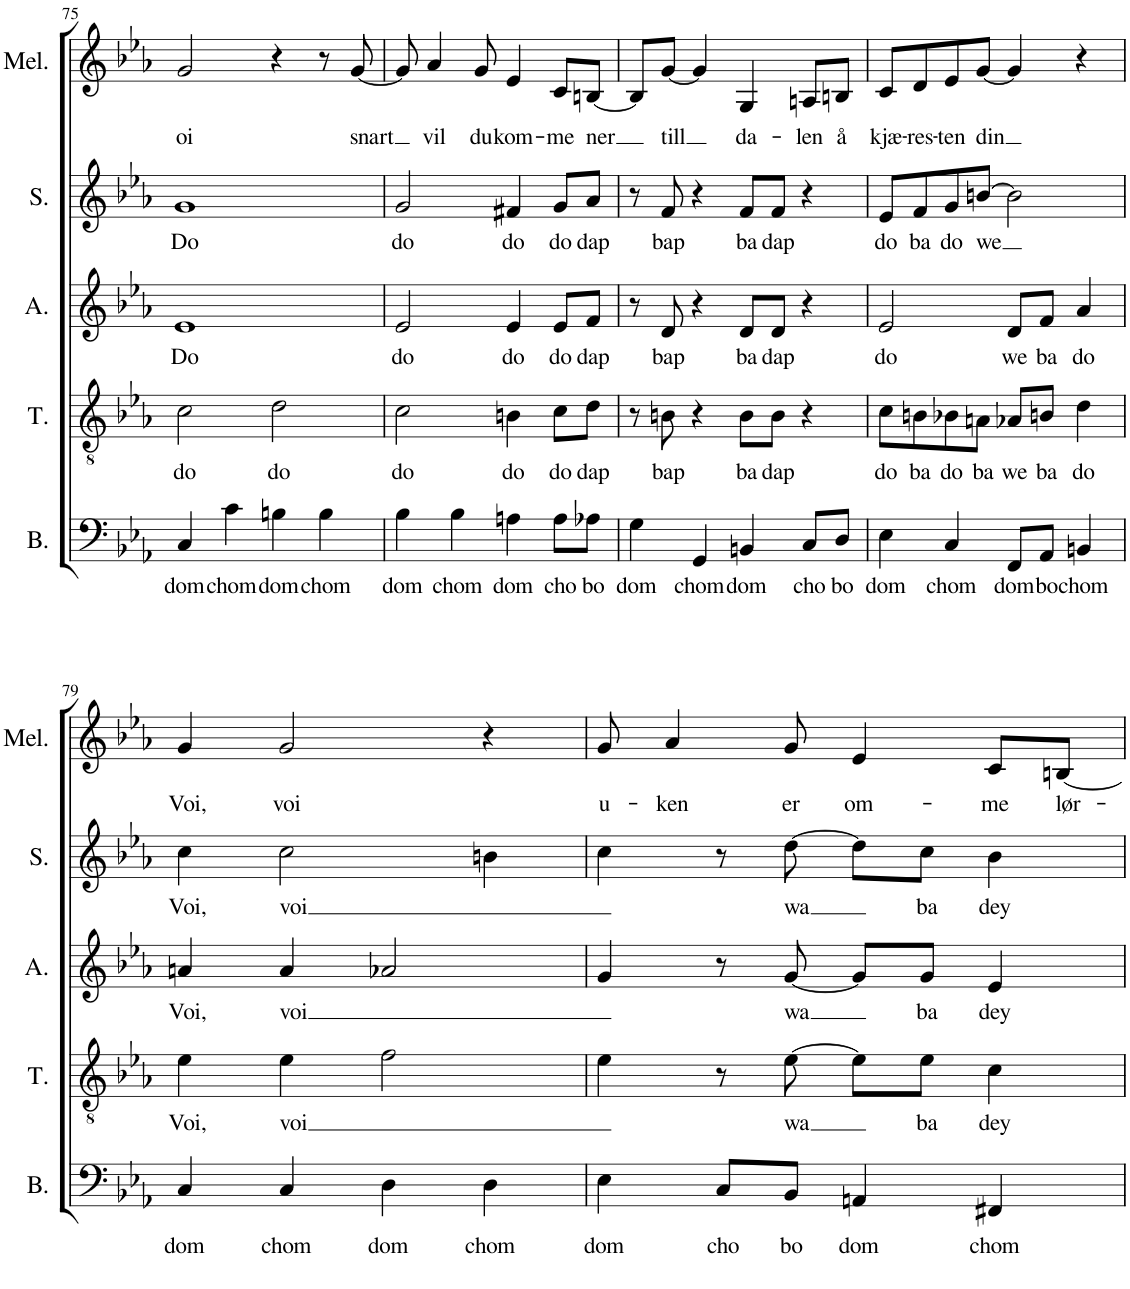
**kern	**text	**kern	**text	**kern	**text	**kern	**text	**kern	**text
*part5	*part5	*part4	*part4	*part3	*part3	*part2	*part2	*part1	*part1
*staff5	*staff5	*staff4	*staff4	*staff3	*staff3	*staff2	*staff2	*staff1	*staff1
*I"Bass	*	*I"Tenor	*	*I"Alto	*	*I"Soprano	*	*I"Melody	*
*I'B.	*	*I'T.	*	*I'A.	*	*I'S.	*	*I'Mel.	*
!!LO:PB:g=z
*clefF4	*	*clefGv2	*	*clefG2	*	*clefG2	*	*clefG2	*
*k[b-e-a-]	*	*k[b-e-a-]	*	*k[b-e-a-]	*	*k[b-e-a-]	*	*k[b-e-a-]	*
*M4/4	*	*M4/4	*	*M4/4	*	*M4/4	*	*M4/4	*
=75	=75	=75	=75	=75	=75	=75	=75	=75	=75
!	!LO:LY:b	!	!LO:LY:b	!	!LO:LY:b	!	!LO:LY:b	!	!LO:LY:b
4C/	dom	2c\	do	1e-	Do	1g	Do	2g/	oi
!	!LO:LY:b	!	!	!	!	!	!	!	!
4c\	chom	.	.	.	.	.	.	.	.
!	!LO:LY:b	!	!LO:LY:b	!	!	!	!	!	!
4Bn\	dom	2d\	do	.	.	.	.	4r	.
!	!LO:LY:b	!	!	!	!	!	!	!	!
4B\	chom	.	.	.	.	.	.	8r	.
!	!	!	!	!	!	!	!	!	!LO:LY:b
.	.	.	.	.	.	.	.	[8g/	snart
=76	=76	=76	=76	=76	=76	=76	=76	=76	=76
!	!LO:LY:b	!	!LO:LY:b	!	!LO:LY:b	!	!LO:LY:b	!	!
4B-\	dom	2c\	do	2e-/	do	2g/	do	8g/]	.
!	!	!	!	!	!	!	!	!	!LO:LY:b
.	.	.	.	.	.	.	.	4a-/	vil
!	!LO:LY:b	!	!	!	!	!	!	!	!
4B-\	chom	.	.	.	.	.	.	.	.
!	!	!	!	!	!	!	!	!	!LO:LY:b
.	.	.	.	.	.	.	.	8g/	du
!	!LO:LY:b	!	!LO:LY:b	!	!LO:LY:b	!	!LO:LY:b	!	!LO:LY:b
4An\	dom	4Bn\	do	4e-/	do	4f#X/	do	4e-/	kom-
!	!LO:LY:b	!	!LO:LY:b	!	!LO:LY:b	!	!LO:LY:b	!	!LO:LY:b
8A\L	cho	8c\L	do	8e-/L	do	8g/L	do	8c/L	-me
!	!LO:LY:b	!	!LO:LY:b	!	!LO:LY:b	!	!LO:LY:b	!	!LO:LY:b
8A-X\J	bo	8d\J	dap	8f/J	dap	8a-/J	dap	[8Bn/J	ner
=77	=77	=77	=77	=77	=77	=77	=77	=77	=77
!	!LO:LY:b	!	!	!	!	!	!	!	!
4G\	dom	8r	.	8r	.	8r	.	8B/L]	.
!	!	!	!LO:LY:b	!	!LO:LY:b	!	!LO:LY:b	!	!LO:LY:b
.	.	8Bn\	bap	8d/	bap	8f/	bap	[8g/J	till
!	!LO:LY:b	!	!	!	!	!	!	!	!
4GG/	chom	4r	.	4r	.	4r	.	4g/]	.
!	!LO:LY:b	!	!LO:LY:b	!	!LO:LY:b	!	!LO:LY:b	!	!LO:LY:b
4BBn/	dom	8B\L	ba	8d/L	ba	8f/L	ba	4G/	da-
!	!	!	!LO:LY:b	!	!LO:LY:b	!	!LO:LY:b	!	!
.	.	8B\J	dap	8d/J	dap	8f/J	dap	.	.
!	!LO:LY:b	!	!	!	!	!	!	!	!LO:LY:b
8C/L	cho	4r	.	4r	.	4r	.	8An/L	-len
!	!LO:LY:b	!	!	!	!	!	!	!	!LO:LY:b
8D/J	bo	.	.	.	.	.	.	8Bn/J	å
=78	=78	=78	=78	=78	=78	=78	=78	=78	=78
!	!LO:LY:b	!	!LO:LY:b	!	!LO:LY:b	!	!LO:LY:b	!	!LO:LY:b
4E-\	dom	8c\L	do	2e-/	do	8e-/L	do	8c/L	kjæ-
!	!	!	!LO:LY:b	!	!	!	!LO:LY:b	!	!LO:LY:b
.	.	8Bn\	ba	.	.	8f/	ba	8d/	-res-
!	!LO:LY:b	!	!LO:LY:b	!	!	!	!LO:LY:b	!	!LO:LY:b
4C/	chom	8B-X\	do	.	.	8g/	do	8e-/	-ten
!	!	!	!LO:LY:b	!	!	!	!LO:LY:b	!	!LO:LY:b
.	.	8An\J	ba	.	.	[8bn/J	we	[8g/J	din
!	!LO:LY:b	!	!LO:LY:b	!	!LO:LY:b	!	!	!	!
8FF/L	dom	8A-X/L	we	8d/L	we	2b\]	.	4g/]	.
!	!LO:LY:b	!	!LO:LY:b	!	!LO:LY:b	!	!	!	!
8AA-/J	bo	8Bn/J	ba	8f/J	ba	.	.	.	.
!	!LO:LY:b	!	!LO:LY:b	!	!LO:LY:b	!	!	!	!
4BBn/	chom	4d\	do	4a-/	do	.	.	4r	.
!!LO:LB:g=z
=79	=79	=79	=79	=79	=79	=79	=79	=79	=79
!	!LO:LY:b	!	!LO:LY:b	!	!LO:LY:b	!	!LO:LY:b	!	!LO:LY:b
4C/	dom	4e-\	Voi,	4an/	Voi,	4cc\	Voi,	4g/	Voi,
!	!LO:LY:b	!	!LO:LY:b	!	!LO:LY:b	!	!LO:LY:b	!	!LO:LY:b
4C/	chom	4e-\	voi	4a/	voi	2cc\	voi	2g/	voi
!	!LO:LY:b	!	!	!	!	!	!	!	!
4D\	dom	2f\	.	2a-X/	.	.	.	.	.
!	!LO:LY:b	!	!	!	!	!	!	!	!
4D\	chom	.	.	.	.	4bn\	.	4r	.
=80	=80	=80	=80	=80	=80	=80	=80	=80	=80
!	!LO:LY:b	!	!	!	!	!	!	!	!LO:LY:b
4E-\	dom	4e-\	.	4g/	.	4cc\	.	8g/	u-
!	!	!	!	!	!	!	!	!	!LO:LY:b
.	.	.	.	.	.	.	.	4a-/	-ken
!	!LO:LY:b	!	!	!	!	!	!	!	!
8C/L	cho	8r	.	8r	.	8r	.	.	.
!	!LO:LY:b	!	!LO:LY:b	!	!LO:LY:b	!	!LO:LY:b	!	!LO:LY:b
8BB-/J	bo	[8e-\	wa	[8g/	wa	[8dd\	wa	8g/	er
!	!LO:LY:b	!	!	!	!	!	!	!	!LO:LY:b
4AAn/	dom	8e-\L]	.	8g/L]	.	8dd\L]	.	4e-/	om-
!	!	!	!LO:LY:b	!	!LO:LY:b	!	!LO:LY:b	!	!
.	.	8e-\J	ba	8g/J	ba	8cc\J	ba	.	.
!	!LO:LY:b	!	!LO:LY:b	!	!LO:LY:b	!	!LO:LY:b	!	!LO:LY:b
4FF#X/	chom	4c\	dey	4e-/	dey	4b-\	dey	8c/L	-me
!	!	!	!	!	!	!	!	!	!LO:LY:b
.	.	.	.	.	.	.	.	[8Bn/J	lør-
=	=	=	=	=	=	=	=	=	=
*-	*-	*-	*-	*-	*-	*-	*-	*-	*-
